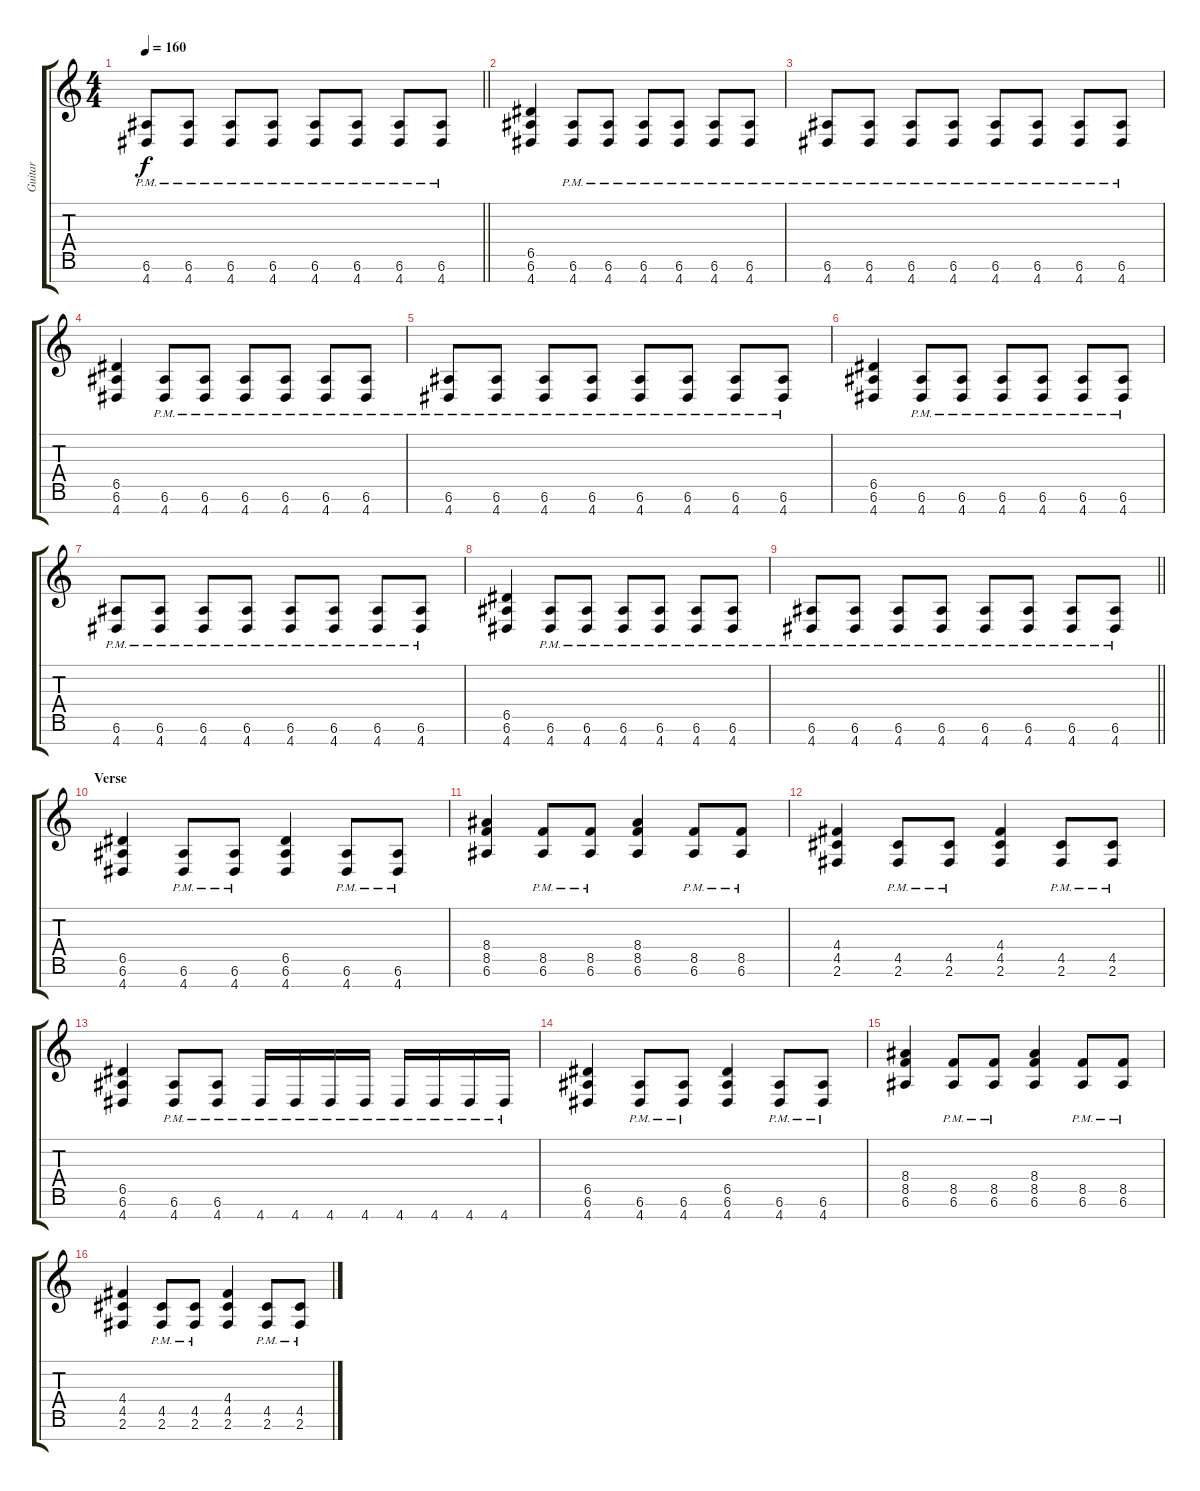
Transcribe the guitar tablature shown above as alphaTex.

\track ("Guitar" "Guitar") {instrument distortionguitar}
\staff {score tabs}
\tuning (E4 B3 G3 D3 A2 E2 B1) {hide}
\ts (4 4)
\tempo 160
\clef g2
\barLineRight lightlight
\ks c
(6.6{pm} 4.7{pm}).8{dy f} (6.6{pm} 4.7{pm}).8 (6.6{pm} 4.7{pm}).8 (6.6{pm} 4.7{pm}).8 (6.6{pm} 4.7{pm}).8 (6.6{pm} 4.7{pm}).8 (6.6{pm} 4.7{pm}).8 (6.6{pm} 4.7{pm}).8 |
(6.5 6.6 4.7).4 (6.6{pm} 4.7{pm}).8 (6.6{pm} 4.7{pm}).8 (6.6{pm} 4.7{pm}).8 (6.6{pm} 4.7{pm}).8 (6.6{pm} 4.7{pm}).8 (6.6{pm} 4.7{pm}).8 |
(6.6{pm} 4.7{pm}).8 (6.6{pm} 4.7{pm}).8 (6.6{pm} 4.7{pm}).8 (6.6{pm} 4.7{pm}).8 (6.6{pm} 4.7{pm}).8 (6.6{pm} 4.7{pm}).8 (6.6{pm} 4.7{pm}).8 (6.6{pm} 4.7{pm}).8 |
(6.5 6.6 4.7).4 (6.6{pm} 4.7{pm}).8 (6.6{pm} 4.7{pm}).8 (6.6{pm} 4.7{pm}).8 (6.6{pm} 4.7{pm}).8 (6.6{pm} 4.7{pm}).8 (6.6{pm} 4.7{pm}).8 |
(6.6{pm} 4.7{pm}).8 (6.6{pm} 4.7{pm}).8 (6.6{pm} 4.7{pm}).8 (6.6{pm} 4.7{pm}).8 (6.6{pm} 4.7{pm}).8 (6.6{pm} 4.7{pm}).8 (6.6{pm} 4.7{pm}).8 (6.6{pm} 4.7{pm}).8 |
(6.5 6.6 4.7).4 (6.6{pm} 4.7{pm}).8 (6.6{pm} 4.7{pm}).8 (6.6{pm} 4.7{pm}).8 (6.6{pm} 4.7{pm}).8 (6.6{pm} 4.7{pm}).8 (6.6{pm} 4.7{pm}).8 |
(6.6{pm} 4.7{pm}).8 (6.6{pm} 4.7{pm}).8 (6.6{pm} 4.7{pm}).8 (6.6{pm} 4.7{pm}).8 (6.6{pm} 4.7{pm}).8 (6.6{pm} 4.7{pm}).8 (6.6{pm} 4.7{pm}).8 (6.6{pm} 4.7{pm}).8 |
(6.5 6.6 4.7).4 (6.6{pm} 4.7{pm}).8 (6.6{pm} 4.7{pm}).8 (6.6{pm} 4.7{pm}).8 (6.6{pm} 4.7{pm}).8 (6.6{pm} 4.7{pm}).8 (6.6{pm} 4.7{pm}).8 |
\barLineRight lightlight
(6.6{pm} 4.7{pm}).8 (6.6{pm} 4.7{pm}).8 (6.6{pm} 4.7{pm}).8 (6.6{pm} 4.7{pm}).8 (6.6{pm} 4.7{pm}).8 (6.6{pm} 4.7{pm}).8 (6.6{pm} 4.7{pm}).8 (6.6{pm} 4.7{pm}).8 |
\section ("" "Verse")
(6.5 6.6 4.7).4 (6.6{pm} 4.7{pm}).8 (6.6{pm} 4.7{pm}).8 (6.5 6.6 4.7).4 (6.6{pm} 4.7{pm}).8 (6.6{pm} 4.7{pm}).8 |
(8.4 8.5 6.6).4 (8.5{pm} 6.6{pm}).8 (8.5{pm} 6.6{pm}).8 (8.4 8.5 6.6).4 (8.5{pm} 6.6{pm}).8 (8.5{pm} 6.6{pm}).8 |
(4.4 4.5 2.6).4 (4.5{pm} 2.6{pm}).8 (4.5{pm} 2.6{pm}).8 (4.4 4.5 2.6).4 (4.5{pm} 2.6{pm}).8 (4.5{pm} 2.6{pm}).8 |
(6.5 6.6 4.7).4 (6.6{pm} 4.7{pm}).8 (6.6{pm} 4.7{pm}).8 4.7{pm}.16 4.7{pm}.16 4.7{pm}.16 4.7{pm}.16 4.7{pm}.16 4.7{pm}.16 4.7{pm}.16 4.7{pm}.16 |
(6.5 6.6 4.7).4 (6.6{pm} 4.7{pm}).8 (6.6{pm} 4.7{pm}).8 (6.5 6.6 4.7).4 (6.6{pm} 4.7{pm}).8 (6.6{pm} 4.7{pm}).8 |
(8.4 8.5 6.6).4 (8.5{pm} 6.6{pm}).8 (8.5{pm} 6.6{pm}).8 (8.4 8.5 6.6).4 (8.5{pm} 6.6{pm}).8 (8.5{pm} 6.6{pm}).8 |
(4.4 4.5 2.6).4 (4.5{pm} 2.6{pm}).8 (4.5{pm} 2.6{pm}).8 (4.4 4.5 2.6).4 (4.5{pm} 2.6{pm}).8 (4.5{pm} 2.6{pm}).8
